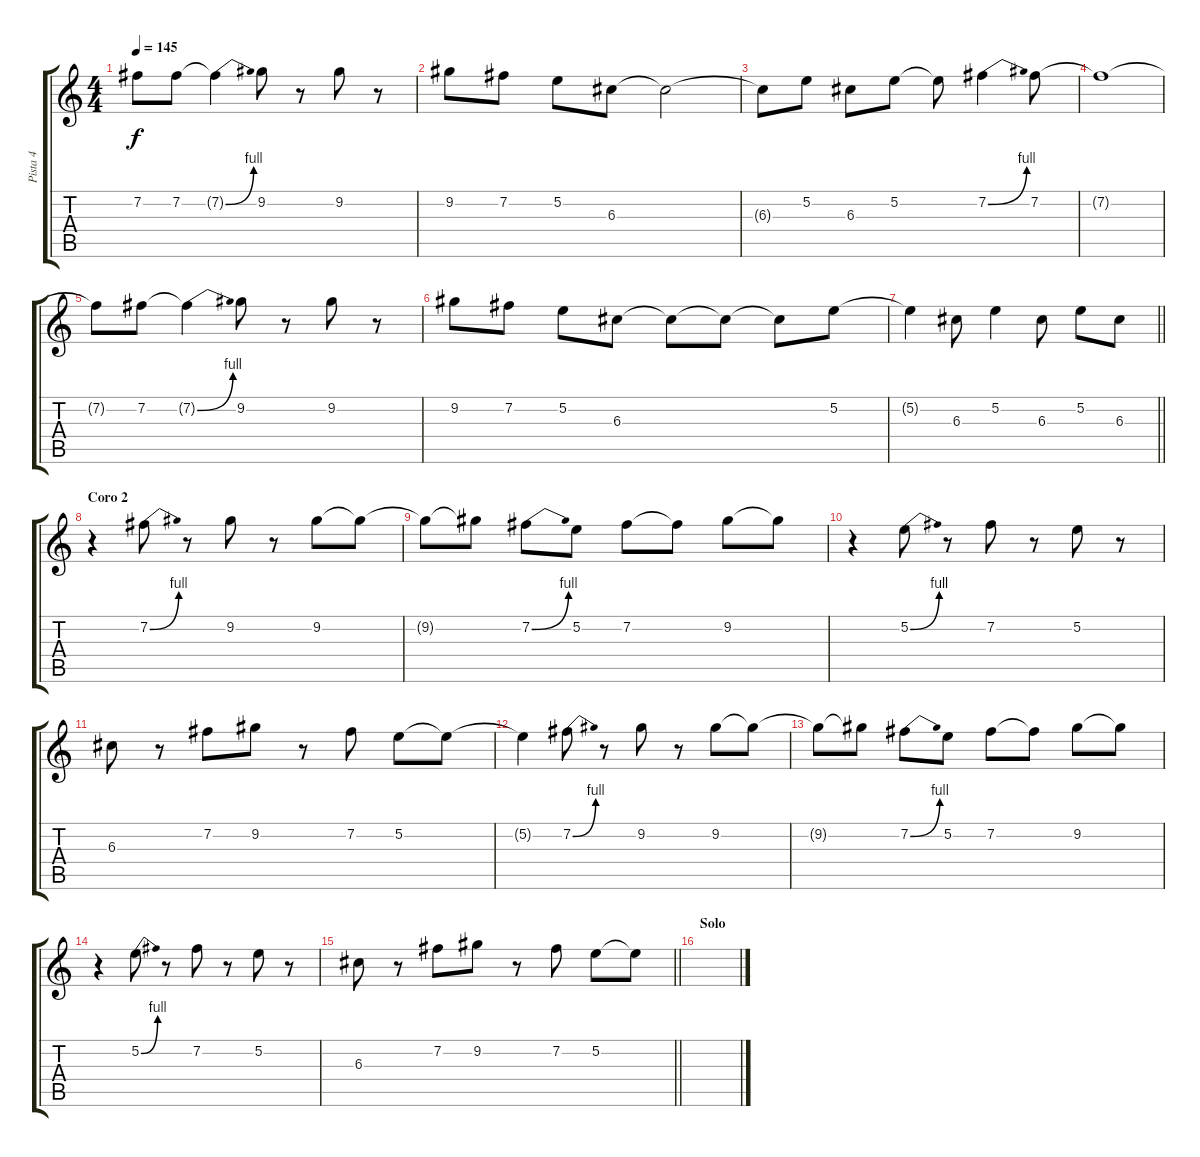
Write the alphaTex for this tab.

\track ("Pista 4" "Pista 4") {instrument overdrivenguitar}
\staff {score tabs}
\tuning (E4 B3 G3 D3 A2 E2) {hide}
\ts (4 4)
\tempo 145
\clef g2
\ks c
7.2{t}.8{dy f} 7.2.8 7.2{be (bend 0 0 60 4) t}.4 9.2.8 r.8 9.2.8 r.8 |
9.2.8 7.2.8 5.2.8 6.3.8 6.3{t}.2 |
6.3{t}.8 5.2.8 6.3.8 5.2.8 5.2{t}.8 7.2{be (bend 0 0 60 4)}.4 7.2.8 |
7.2{t}.1 |
7.2{t}.8 7.2.8 7.2{be (bend 0 0 60 4) t}.4 9.2.8 r.8 9.2.8 r.8 |
9.2.8 7.2.8 5.2.8 6.3.8 6.3{t}.8 6.3{t}.8 6.3{t}.8 5.2.8 |
\barLineRight lightlight
5.2{t}.4 6.3.8 5.2.4 6.3.8 5.2.8 6.3.8 |
\section ("" "Coro 2")
r.4 7.2{be (bend 0 0 60 4)}.8 r.8 9.2.8 r.8 9.2.8 9.2{t}.8 |
9.2{t}.8 9.2{t}.8 7.2{be (bend 0 0 60 4)}.8 5.2.8 7.2.8 7.2{t}.8 9.2.8 9.2{t}.8 |
r.4 5.2{be (bend 0 0 60 4)}.8 r.8 7.2.8 r.8 5.2.8 r.8 |
6.3.8 r.8 7.2.8 9.2.8 r.8 7.2.8 5.2.8 5.2{t}.8 |
5.2{t}.4 7.2{be (bend 0 0 60 4)}.8 r.8 9.2.8 r.8 9.2.8 9.2{t}.8 |
9.2{t}.8 9.2{t}.8 7.2{be (bend 0 0 60 4)}.8 5.2.8 7.2.8 7.2{t}.8 9.2.8 9.2{t}.8 |
r.4 5.2{be (bend 0 0 60 4)}.8 r.8 7.2.8 r.8 5.2.8 r.8 |
\barLineRight lightlight
6.3.8 r.8 7.2.8 9.2.8 r.8 7.2.8 5.2.8 5.2{t}.8 |
\section ("" "Solo")
